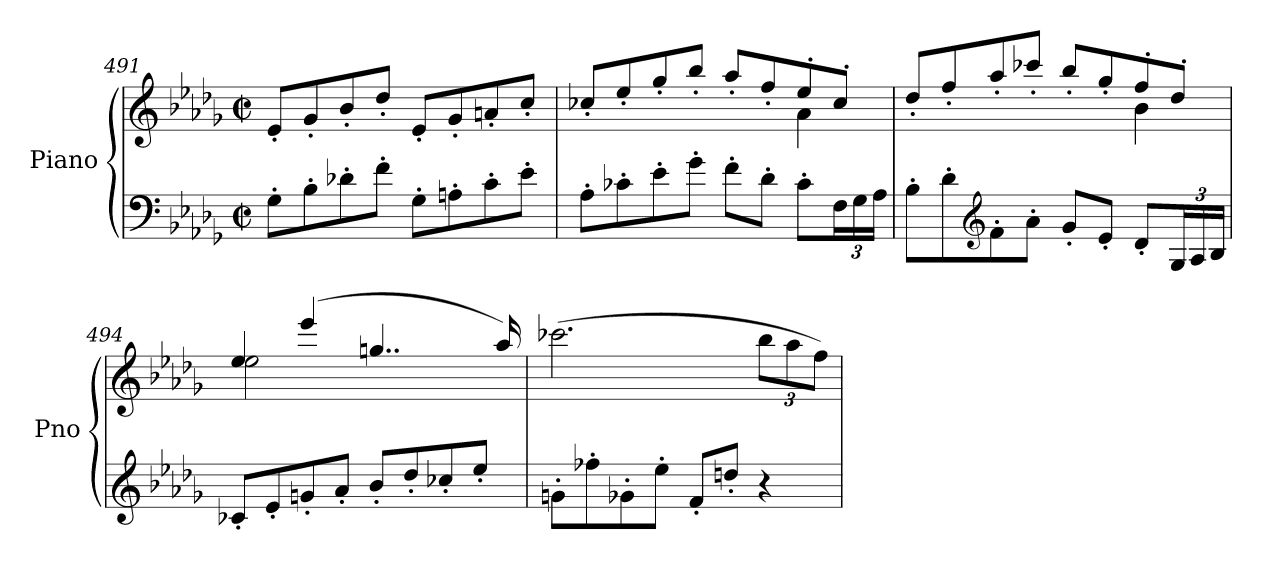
**kern	**kern
*part1	*part1
*staff2	*staff1
*I"Piano	*
*I'Pno	*
!!LO:PB:g=z
*clefF4	*clefG2
*k[b-e-a-d-g-]	*k[b-e-a-d-g-]
*M4/4	*M4/4
*met(c|)	*met(c|)
=491	=491
8G-'\L	8e-'/L
8B-'\	8g-'/
8d-X'\	8b-'/
8f'\J	8dd-'/J
8G-'\L	8e-'/L
8An'\	8g-'/
8c'\	8an'/
8e-'\J	8cc'/J
=492	=492
*	*^
8A-'\L	8cc-X'/L	2.ryy
8c-X'\	8ee-'/	.
8e-'\	8gg-'/	.
8g-'\J	8bb-'/J	.
8f'\L	8aa-'/L	.
8d-'\J	8ff'/	.
8c-'\L	8ee-'/	4a-\
*Xbrackettup	*	*
24F\L	8cc-'/J	.
24G-\	.	.
24A-\JJ	.	.
=493	=493	=493
8B-'\L	8dd-'/L	2.ryy
8d-'\	8ff'/	.
*clefG2	*	*
8f'\	8aa-'/	.
8a-'\J	8ccc-X'/J	.
8g-'/L	8bb-'/L	.
8e-'/J	8gg-'/	.
8d-'/L	8ff'/	4b-\
24G-/L	8dd-'/J	.
24A-/	.	.
24B-/JJ	.	.
=494	=494	=494
8c-X'/L	4ee-/	2ee-\
8e-'/	.	.
8gn'/	(4eee-/	.
8a-'/J	.	.
8b-'/L	4..ggn/	2ryy
8dd-'/	.	.
8cc-X'/	.	.
8ee-'/J	.	.
.	16aa-/)	.
*	*v	*v
!!LO:LB:g=z
=495	=495
8gn'\L	(2.ccc-X\
8ff-X'\	.
8g-X'\	.
8ee-'\J	.
8f'/L	.
8ddn'/J	.
*	*Xbrackettup
4r	12bb-\L
.	12aa-\
.	12ff\J)
=	=
*-	*-
